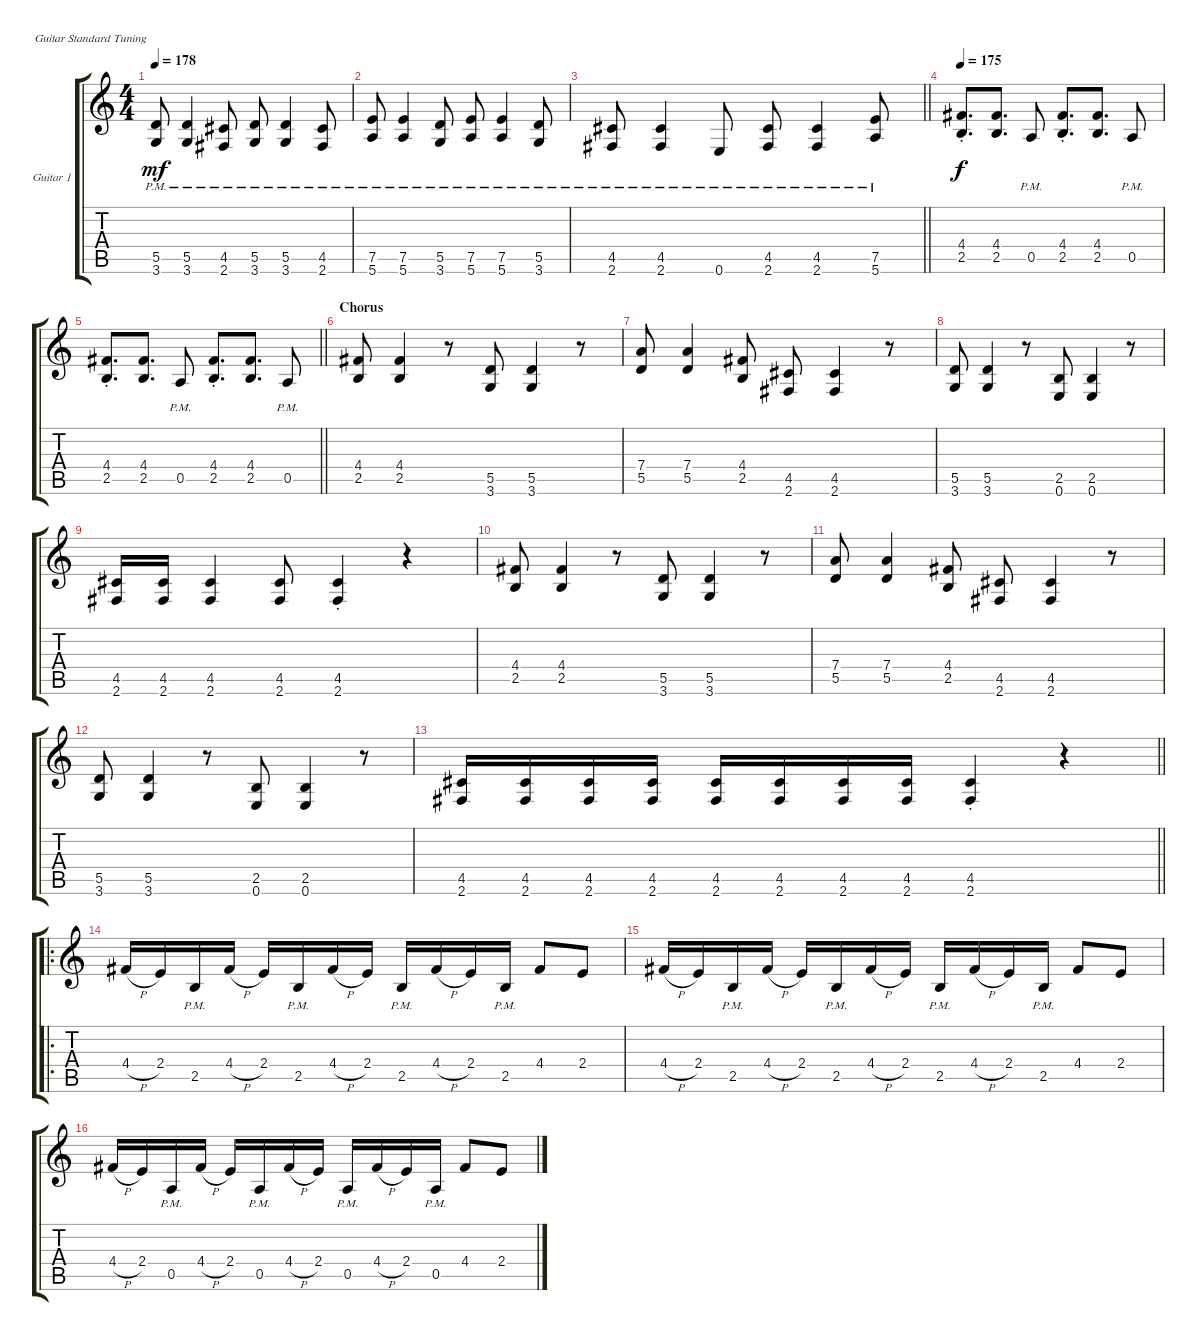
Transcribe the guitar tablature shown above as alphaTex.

\bracketExtendMode groupsimilarinstruments
\firstSystemTrackNameOrientation horizontal
\otherSystemsTrackNameOrientation horizontal
\track ("Guitar 1" "Guitar 1") {instrument overdrivenguitar}
\staff {score tabs}
\tuning (E4 B3 G3 D3 A2 E2)
\ts (4 4)
\tempo 178
\clef g2
\ks c
(5.5{pm} 3.6{pm}).8{dy mf} (5.5{pm} 3.6{pm}).4 (4.5{pm} 2.6{pm}).8 (5.5{pm} 3.6{pm}).8 (5.5{pm} 3.6{pm}).4 (4.5{pm} 2.6{pm}).8 |
(7.5{pm} 5.6{pm}).8 (7.5{pm} 5.6{pm}).4 (5.5{pm} 3.6{pm}).8 (7.5{pm} 5.6{pm}).8 (7.5{pm} 5.6{pm}).4 (5.5{pm} 3.6{pm}).8 |
\barLineRight lightlight
(4.5{pm} 2.6{pm}).8 (4.5{pm} 2.6{pm}).4 0.6{pm}.8 (4.5{pm} 2.6{pm}).8 (4.5{pm} 2.6{pm}).4 (7.5{pm} 5.6{pm}).8 |
\tempo 175
(4.4{st} 2.5{st}).8{d dy f} (4.4 2.5).8{d} 0.5{pm}.8 (4.4{st} 2.5{st}).8{d} (4.4 2.5).8{d} 0.5{pm}.8 |
\barLineRight lightlight
(4.4{st} 2.5{st}).8{d} (4.4 2.5).8{d} 0.5{pm}.8 (4.4{st} 2.5{st}).8{d} (4.4 2.5).8{d} 0.5{pm}.8 |
\section ("" "Chorus")
(4.4 2.5).8 (4.4 2.5).4 r.8 (5.5 3.6).8 (5.5 3.6).4 r.8 |
(7.4 5.5).8 (7.4 5.5).4 (4.4 2.5).8 (4.5 2.6).8 (4.5 2.6).4 r.8 |
(5.5 3.6).8 (5.5 3.6).4 r.8 (2.5 0.6).8 (2.5 0.6).4 r.8 |
(4.5 2.6).16 (4.5 2.6).16 (4.5 2.6).4 (4.5 2.6).8 (4.5{st} 2.6{st}).4 r.4 |
(4.4 2.5).8 (4.4 2.5).4 r.8 (5.5 3.6).8 (5.5 3.6).4 r.8 |
(7.4 5.5).8 (7.4 5.5).4 (4.4 2.5).8 (4.5 2.6).8 (4.5 2.6).4 r.8 |
(5.5 3.6).8 (5.5 3.6).4 r.8 (2.5 0.6).8 (2.5 0.6).4 r.8 |
\barLineRight lightlight
(4.5 2.6).16 (4.5 2.6).16 (4.5 2.6).16 (4.5 2.6).16 (4.5 2.6).16 (4.5 2.6).16 (4.5 2.6).16 (4.5 2.6).16 (4.5{st} 2.6{st}).4 r.4 |
\ro
4.4{h}.16 2.4.16 2.5{pm}.16 4.4{h}.16 2.4.16 2.5{pm}.16 4.4{h}.16 2.4.16 2.5{pm}.16 4.4{h}.16 2.4.16 2.5{pm}.16 4.4.8 2.4.8 |
4.4{h}.16 2.4.16 2.5{pm}.16 4.4{h}.16 2.4.16 2.5{pm}.16 4.4{h}.16 2.4.16 2.5{pm}.16 4.4{h}.16 2.4.16 2.5{pm}.16 4.4.8 2.4.8 |
4.4{h}.16 2.4.16 0.5{pm}.16 4.4{h}.16 2.4.16 0.5{pm}.16 4.4{h}.16 2.4.16 0.5{pm}.16 4.4{h}.16 2.4.16 0.5{pm}.16 4.4.8 2.4.8
